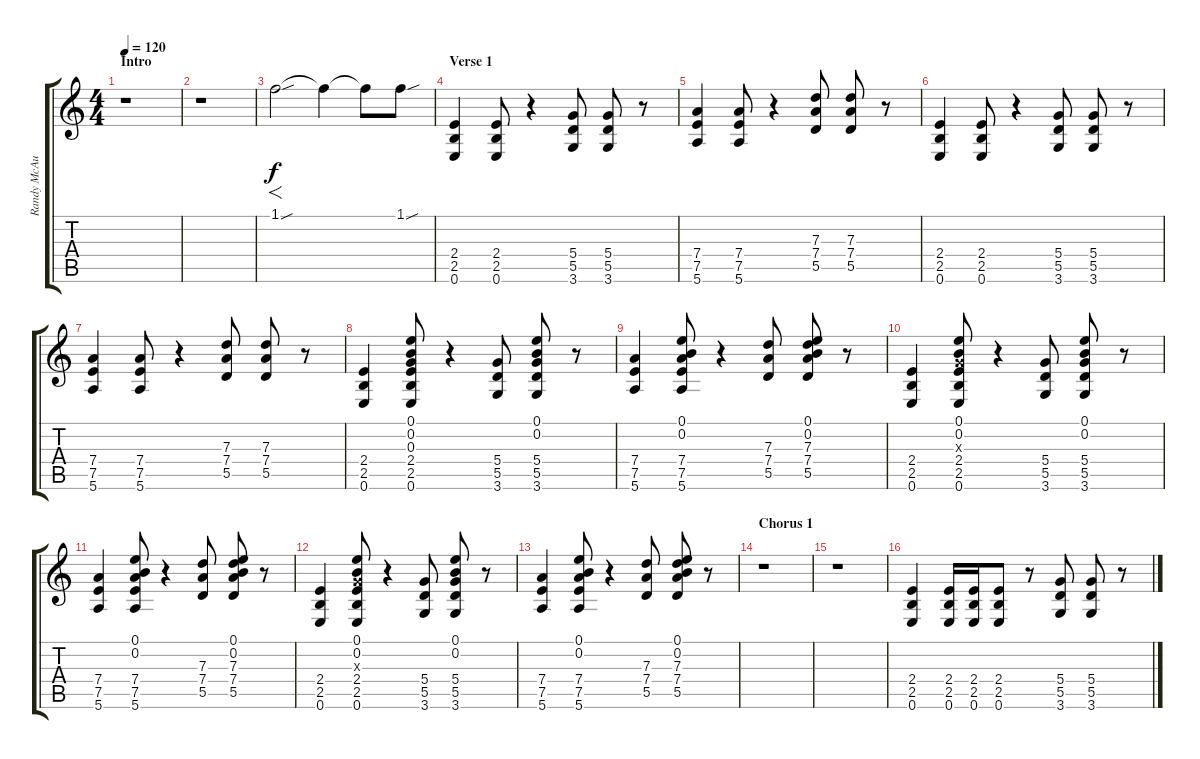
\track ("Randy McAuliffe (OverDub)" "Randy McAu") {instrument overdrivenguitar}
\staff {score tabs}
\tuning (E4 B3 G3 D3 A2 E2) {hide}
\ts (4 4)
\section ("" "Intro")
\tempo 120
\clef g2
\ks c
r.1{dy f instrument overdrivenguitar} |
r.1 |
1.1{sou}.2{f} 1.1{t}.4 1.1{t}.8 1.1{sou}.8 |
\section ("" "Verse 1")
(2.4 2.5 0.6).4 (2.4 2.5 0.6).8 r.4 (5.4 5.5 3.6).8 (5.4 5.5 3.6).8 r.8 |
(7.4 7.5 5.6).4 (7.4 7.5 5.6).8 r.4 (7.3 7.4 5.5).8 (7.3 7.4 5.5).8 r.8 |
(2.4 2.5 0.6).4 (2.4 2.5 0.6).8 r.4 (5.4 5.5 3.6).8 (5.4 5.5 3.6).8 r.8 |
(7.4 7.5 5.6).4 (7.4 7.5 5.6).8 r.4 (7.3 7.4 5.5).8 (7.3 7.4 5.5).8 r.8 |
(2.4 2.5 0.6).4 (0.1 0.2 0.3 2.4 2.5 0.6).8 r.4 (5.4 5.5 3.6).8 (0.1 0.2 5.4 5.5 3.6).8 r.8 |
(7.4 7.5 5.6).4 (0.1 0.2 7.4 7.5 5.6).8 r.4 (7.3 7.4 5.5).8 (0.1 0.2 7.3 7.4 5.5).8 r.8 |
(2.4 2.5 0.6).4 (0.1 0.2 0.3{x} 2.4 2.5 0.6).8 r.4 (5.4 5.5 3.6).8 (0.1 0.2 5.4 5.5 3.6).8 r.8 |
(7.4 7.5 5.6).4 (0.1 0.2 7.4 7.5 5.6).8 r.4 (7.3 7.4 5.5).8 (0.1 0.2 7.3 7.4 5.5).8 r.8 |
(2.4 2.5 0.6).4 (0.1 0.2 0.3{x} 2.4 2.5 0.6).8 r.4 (5.4 5.5 3.6).8 (0.1 0.2 5.4 5.5 3.6).8 r.8 |
(7.4 7.5 5.6).4 (0.1 0.2 7.4 7.5 5.6).8 r.4 (7.3 7.4 5.5).8 (0.1 0.2 7.3 7.4 5.5).8 r.8 |
\section ("" "Chorus 1")
r.1 |
r.1 |
(2.4 2.5 0.6).4 (2.4 2.5 0.6).16 (2.4 2.5 0.6).16 (2.4 2.5 0.6).8 r.8 (5.4 5.5 3.6).8 (5.4 5.5 3.6).8 r.8
